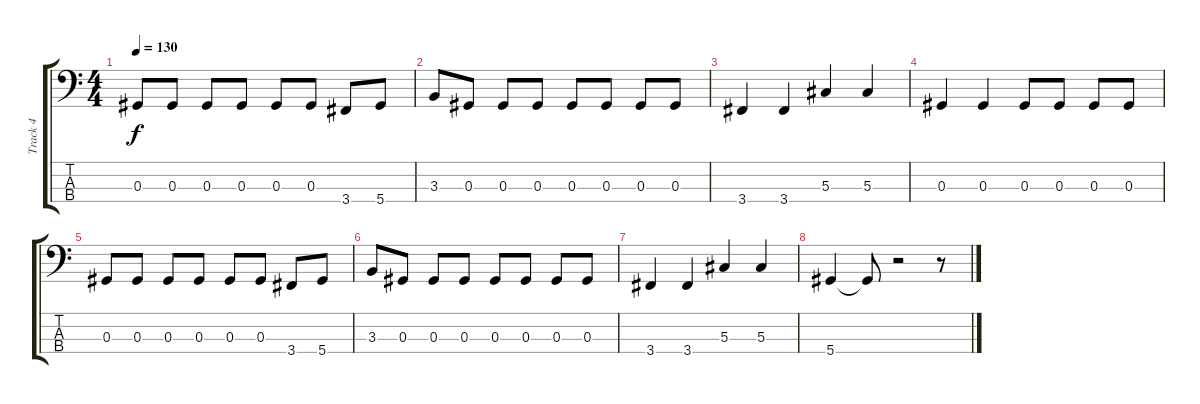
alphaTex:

\track ("Track 4" "Track 4") {instrument electricbasspick}
\staff {score tabs}
\tuning (Gb2 Db2 Ab1 Eb1) {hide}
\ts (4 4)
\tempo 130
\clef f4
\ks c
0.3.8{dy f} 0.3.8 0.3.8 0.3.8 0.3.8 0.3.8 3.4.8 5.4.8 |
3.3.8 0.3.8 0.3.8 0.3.8 0.3.8 0.3.8 0.3.8 0.3.8 |
3.4.4 3.4.4 5.3.4 5.3.4 |
0.3.4 0.3.4 0.3.8 0.3.8 0.3.8 0.3.8 |
0.3.8 0.3.8 0.3.8 0.3.8 0.3.8 0.3.8 3.4.8 5.4.8 |
3.3.8 0.3.8 0.3.8 0.3.8 0.3.8 0.3.8 0.3.8 0.3.8 |
3.4.4 3.4.4 5.3.4 5.3.4 |
5.4.4 5.4{t}.8 r.2 r.8
